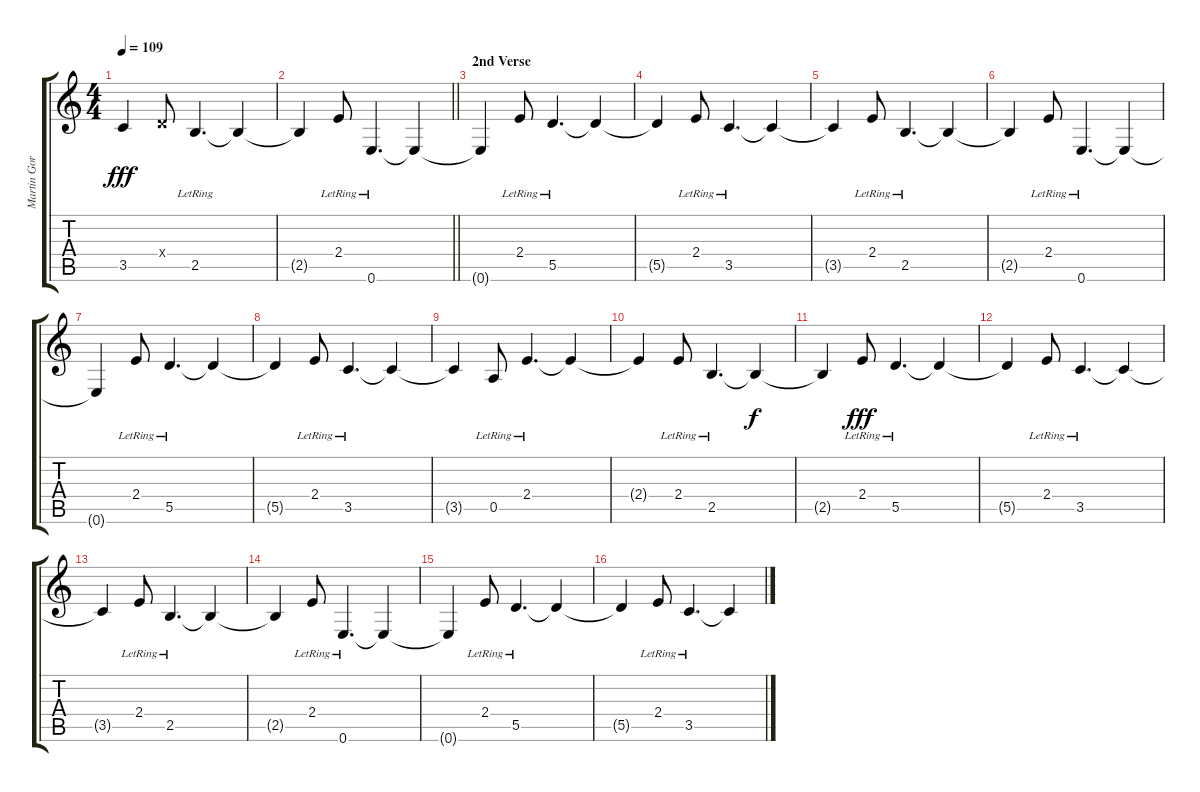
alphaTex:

\track ("Martin Gore - Rythm Guitar II" "Martin Gor") {instrument acousticguitarsteel}
\staff {score tabs}
\tuning (E4 B3 G3 D3 A2 E2) {hide}
\ts (4 4)
\tempo 109
\clef g2
\ks c
3.5{t}.4{dy fff} 0.4{x}.8 2.5{lr}.4{d} 2.5{t}.4 |
\barLineRight lightlight
2.5{t}.4 2.4{lr}.8 0.6{lr}.4{d} 0.6{t}.4 |
\section ("" "2nd Verse")
0.6{t}.4 2.4{lr}.8 5.5{lr}.4{d} 5.5{t}.4 |
5.5{t}.4 2.4{lr}.8 3.5{lr}.4{d} 3.5{t}.4 |
3.5{t}.4 2.4{lr}.8 2.5{lr}.4{d} 2.5{t}.4 |
2.5{t}.4 2.4{lr}.8 0.6{lr}.4{d} 0.6{t}.4 |
0.6{t}.4 2.4{lr}.8 5.5{lr}.4{d} 5.5{t}.4 |
5.5{t}.4 2.4{lr}.8 3.5{lr}.4{d} 3.5{t}.4 |
3.5{t}.4 0.5{lr}.8 2.4{lr}.4{d} 2.4{t}.4 |
2.4{t}.4 2.4{lr}.8 2.5{lr}.4{d} 2.5{t}.4{dy f} |
2.5{t}.4 2.4{lr}.8{dy fff} 5.5{lr}.4{d} 5.5{t}.4 |
5.5{t}.4 2.4{lr}.8 3.5{lr}.4{d} 3.5{t}.4 |
3.5{t}.4 2.4{lr}.8 2.5{lr}.4{d} 2.5{t}.4 |
2.5{t}.4 2.4{lr}.8 0.6{lr}.4{d} 0.6{t}.4 |
0.6{t}.4 2.4{lr}.8 5.5{lr}.4{d} 5.5{t}.4 |
5.5{t}.4 2.4{lr}.8 3.5{lr}.4{d} 3.5{t}.4
